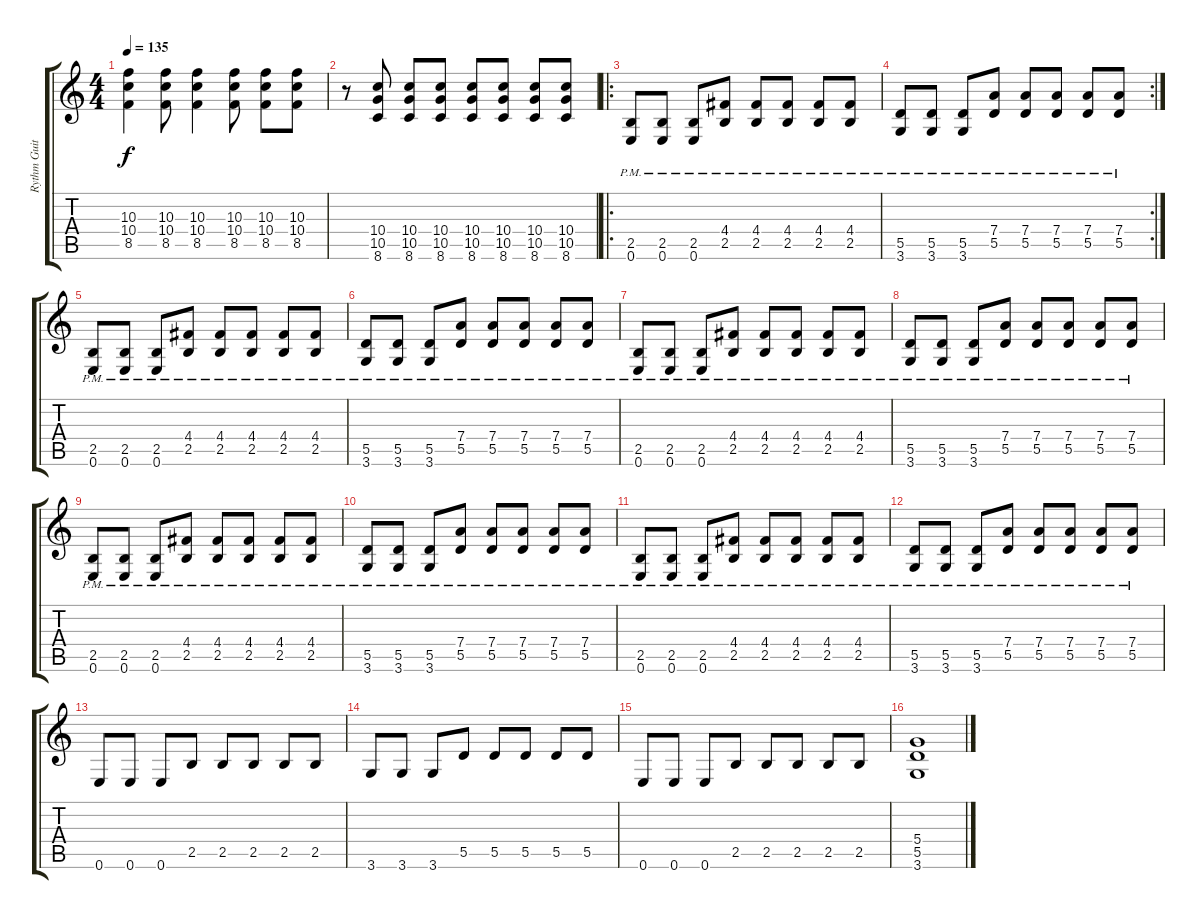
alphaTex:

\track ("Rythm Guitar" "Rythm Guit") {instrument electricguitarmuted}
\staff {score tabs}
\tuning (E4 B3 G3 D3 A2 E2) {hide}
\ts (4 4)
\tempo 135
\clef g2
\ks c
(10.3 10.4 8.5).4{dy f} (10.3 10.4 8.5).8 (10.3 10.4 8.5).4 (10.3 10.4 8.5).8 (10.3 10.4 8.5).8 (10.3 10.4 8.5).8 |
r.8 (10.4 10.5 8.6).8 (10.4 10.5 8.6).8 (10.4 10.5 8.6).8 (10.4 10.5 8.6).8 (10.4 10.5 8.6).8 (10.4 10.5 8.6).8 (10.4 10.5 8.6).8 |
\ro
(2.5{pm} 0.6{pm}).8{instrument electricguitarmuted} (2.5{pm} 0.6{pm}).8 (2.5{pm} 0.6{pm}).8 (4.4{pm} 2.5{pm}).8 (4.4{pm} 2.5{pm}).8 (4.4{pm} 2.5{pm}).8 (4.4{pm} 2.5{pm}).8 (4.4{pm} 2.5{pm}).8 |
\rc 2
(5.5{pm} 3.6{pm}).8 (5.5{pm} 3.6{pm}).8 (5.5{pm} 3.6{pm}).8 (7.4{pm} 5.5{pm}).8 (7.4{pm} 5.5{pm}).8 (7.4{pm} 5.5{pm}).8 (7.4{pm} 5.5{pm}).8 (7.4{pm} 5.5{pm}).8 |
(2.5{pm} 0.6{pm}).8 (2.5{pm} 0.6{pm}).8 (2.5{pm} 0.6{pm}).8 (4.4{pm} 2.5{pm}).8 (4.4{pm} 2.5{pm}).8 (4.4{pm} 2.5{pm}).8 (4.4{pm} 2.5{pm}).8 (4.4{pm} 2.5{pm}).8 |
(5.5{pm} 3.6{pm}).8 (5.5{pm} 3.6{pm}).8 (5.5{pm} 3.6{pm}).8 (7.4{pm} 5.5{pm}).8 (7.4{pm} 5.5{pm}).8 (7.4{pm} 5.5{pm}).8 (7.4{pm} 5.5{pm}).8 (7.4{pm} 5.5{pm}).8 |
(2.5{pm} 0.6{pm}).8 (2.5{pm} 0.6{pm}).8 (2.5{pm} 0.6{pm}).8 (4.4{pm} 2.5{pm}).8 (4.4{pm} 2.5{pm}).8 (4.4{pm} 2.5{pm}).8 (4.4{pm} 2.5{pm}).8 (4.4{pm} 2.5{pm}).8 |
(5.5{pm} 3.6{pm}).8 (5.5{pm} 3.6{pm}).8 (5.5{pm} 3.6{pm}).8 (7.4{pm} 5.5{pm}).8 (7.4{pm} 5.5{pm}).8 (7.4{pm} 5.5{pm}).8 (7.4{pm} 5.5{pm}).8 (7.4{pm} 5.5{pm}).8 |
(2.5{pm} 0.6{pm}).8 (2.5{pm} 0.6{pm}).8 (2.5{pm} 0.6{pm}).8 (4.4{pm} 2.5{pm}).8 (4.4{pm} 2.5{pm}).8 (4.4{pm} 2.5{pm}).8 (4.4{pm} 2.5{pm}).8 (4.4{pm} 2.5{pm}).8 |
(5.5{pm} 3.6{pm}).8 (5.5{pm} 3.6{pm}).8 (5.5{pm} 3.6{pm}).8 (7.4{pm} 5.5{pm}).8 (7.4{pm} 5.5{pm}).8 (7.4{pm} 5.5{pm}).8 (7.4{pm} 5.5{pm}).8 (7.4{pm} 5.5{pm}).8 |
(2.5{pm} 0.6{pm}).8 (2.5{pm} 0.6{pm}).8 (2.5{pm} 0.6{pm}).8 (4.4{pm} 2.5{pm}).8 (4.4{pm} 2.5{pm}).8 (4.4{pm} 2.5{pm}).8 (4.4{pm} 2.5{pm}).8 (4.4{pm} 2.5{pm}).8 |
(5.5{pm} 3.6{pm}).8 (5.5{pm} 3.6{pm}).8 (5.5{pm} 3.6{pm}).8 (7.4{pm} 5.5{pm}).8 (7.4{pm} 5.5{pm}).8 (7.4{pm} 5.5{pm}).8 (7.4{pm} 5.5{pm}).8 (7.4{pm} 5.5{pm}).8 |
0.6.8{instrument distortionguitar} 0.6.8 0.6.8 2.5.8 2.5.8 2.5.8 2.5.8 2.5.8 |
3.6.8 3.6.8 3.6.8 5.5.8 5.5.8 5.5.8 5.5.8 5.5.8 |
0.6.8 0.6.8 0.6.8 2.5.8 2.5.8 2.5.8 2.5.8 2.5.8 |
(5.4 5.5 3.6).1
